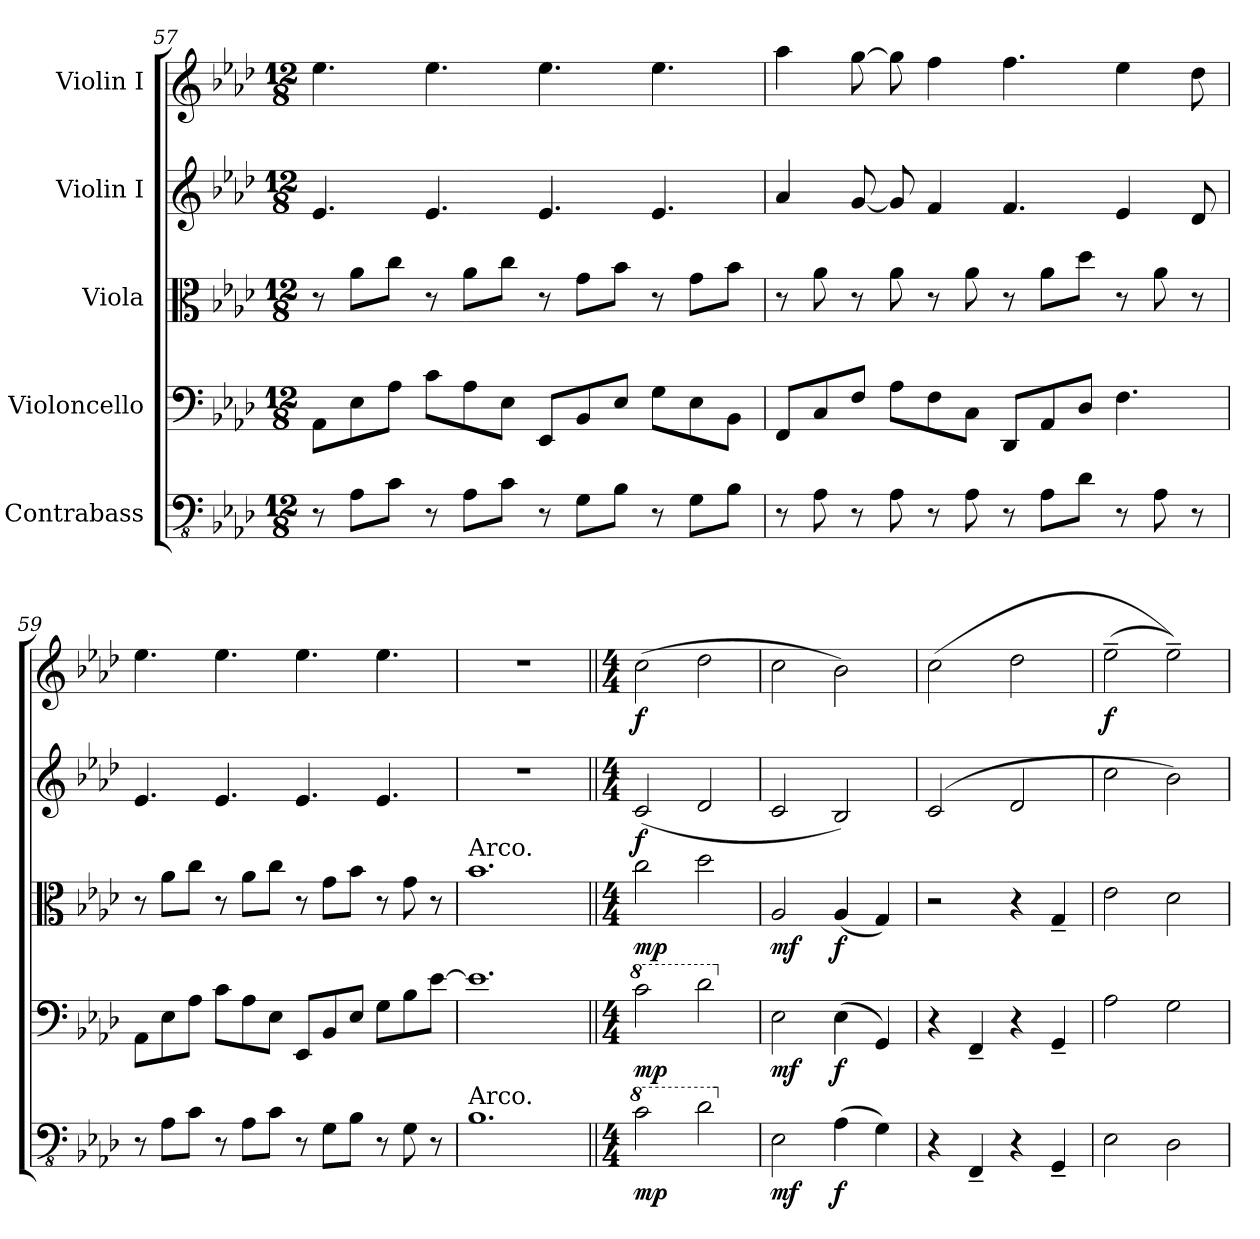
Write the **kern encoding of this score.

**kern	**dynam	**kern	**dynam	**kern	**dynam	**kern	**dynam	**kern	**dynam
*part5	*part5	*part4	*part4	*part3	*part3	*part2	*part2	*part1	*part1
*staff5	*staff5	*staff4	*staff4	*staff3	*staff3	*staff2	*staff2	*staff1	*staff1
*I"Contrabass	*	*I"Violoncello	*	*I"Viola	*	*I"Violin I	*	*I"Violin I	*
*clefFv4	*	*clefF4	*	*clefC3	*	*clefG2	*	*clefG2	*
*k[b-e-a-d-]	*	*k[b-e-a-d-]	*	*k[b-e-a-d-]	*	*k[b-e-a-d-]	*	*k[b-e-a-d-]	*
*M12/8	*	*M12/8	*	*M12/8	*	*M12/8	*	*M12/8	*
=57	=57	=57	=57	=57	=57	=57	=57	=57	=57
8r	.	8AA-\L	.	8r	.	4.e-/	.	4.ee-\	.
8AA-\L	.	8E-\	.	8a-\L	.	.	.	.	.
8C\J	.	8A-\J	.	8cc\J	.	.	.	.	.
8r	.	8c\L	.	8r	.	4.e-/	.	4.ee-\	.
8AA-\L	.	8A-\	.	8a-\L	.	.	.	.	.
8C\J	.	8E-\J	.	8cc\J	.	.	.	.	.
8r	.	8EE-/L	.	8r	.	4.e-/	.	4.ee-\	.
8GG\L	.	8BB-/	.	8g\L	.	.	.	.	.
8BB-\J	.	8E-/J	.	8b-\J	.	.	.	.	.
8r	.	8G\L	.	8r	.	4.e-/	.	4.ee-\	.
8GG\L	.	8E-\	.	8g\L	.	.	.	.	.
8BB-\J	.	8BB-\J	.	8b-\J	.	.	.	.	.
!!LO:LB:g=z
=58	=58	=58	=58	=58	=58	=58	=58	=58	=58
8r	.	8FF/L	.	8r	.	4a-/	.	4aa-\	.
8AA-\	.	8C/	.	8a-\	.	.	.	.	.
8r	.	8F/J	.	8r	.	[8g/	.	[8gg\	.
8AA-\	.	8A-\L	.	8a-\	.	8g/]	.	8gg\]	.
8r	.	8F\	.	8r	.	4f/	.	4ff\	.
8AA-\	.	8C\J	.	8a-\	.	.	.	.	.
8r	.	8DD-/L	.	8r	.	4.f/	.	4.ff\	.
8AA-\L	.	8AA-/	.	8a-\L	.	.	.	.	.
8D-\J	.	8D-/J	.	8dd-\J	.	.	.	.	.
8r	.	4.F\	.	8r	.	4e-/	.	4ee-\	.
8AA-\	.	.	.	8a-\	.	.	.	.	.
8r	.	.	.	8r	.	8d-/	.	8dd-\	.
=59	=59	=59	=59	=59	=59	=59	=59	=59	=59
8r	.	8AA-\L	.	8r	.	4.e-/	.	4.ee-\	.
8AA-\L	.	8E-\	.	8a-\L	.	.	.	.	.
8C\J	.	8A-\J	.	8cc\J	.	.	.	.	.
8r	.	8c\L	.	8r	.	4.e-/	.	4.ee-\	.
8AA-\L	.	8A-\	.	8a-\L	.	.	.	.	.
8C\J	.	8E-\J	.	8cc\J	.	.	.	.	.
8r	.	8EE-/L	.	8r	.	4.e-/	.	4.ee-\	.
8GG\L	.	8BB-/	.	8g\L	.	.	.	.	.
8BB-\J	.	8E-/J	.	8b-\J	.	.	.	.	.
8r	.	8G\L	.	8r	.	4.e-/	.	4.ee-\	.
8GG\	.	8B-\	.	8g\	.	.	.	.	.
8r	.	[8e-\J	.	8r	.	.	.	.	.
=60	=60	=60	=60	=60	=60	=60	=60	=60	=60
!	!	!	!	!LO:TX:a:t=Arco.	!	!	!	!	!
!LO:TX:a:t=Arco.	!	!	!	!	!	!	!	!	!
1.BB-Z	.	1.e-Z]	.	1.b-Z	.	1.r	.	1.r	.
=61||	=61||	=61||	=61||	=61||	=61||	=61||	=61||	=61||	=61||
!!LO:REH:place=s1:a:B:fs=14:t=H
*M4/4	*	*M4/4	*	*M4/4	*	*M4/4	*	*M4/4	*
*8va	*	*	*	*	*	*	*	*	*
*	*	*8va	*	*	*	*	*	*	*
*	*	*	*	*	*	*	*	*MM40	*
!	!LO:DY:b	!	!LO:DY:b	!	!LO:DY:b	!	!LO:DY:b	!	!LO:DY:b
2c\	mp	2cc\	mp	2cc\	mp	(2c/	f	(2cc\	f
2d-\	.	2dd-\	.	2dd-\	.	2d-/	.	2dd-\	.
=62	=62	=62	=62	=62	=62	=62	=62	=62	=62
*X8va	*	*	*	*	*	*	*	*	*
*	*	*X8va	*	*	*	*	*	*	*
!	!LO:DY:b	!	!LO:DY:b	!	!LO:DY:b	!	!	!	!
2EE-\	mf	2E-\	mf	2A-/	mf	2c/	.	2cc\	.
!	!LO:DY:b	!	!LO:DY:b	!	!LO:DY:b	!	!	!	!
(4AA-\	f	(4E-\	f	(4A-/	f	2B-/)	.	2b-\)	.
4GG\)	.	4GG/)	.	4G/)	.	.	.	.	.
=63	=63	=63	=63	=63	=63	=63	=63	=63	=63
4r	.	4r	.	2r	.	(2c/	.	(2cc\	.
4FFF~/	.	4FF~/	.	.	.	.	.	.	.
4r	.	4r	.	4r	.	2d-/	.	2dd-\	.
4GGG~/	.	4GG~/	.	4G~/	.	.	.	.	.
=64	=64	=64	=64	=64	=64	=64	=64	=64	=64
!	!	!	!	!	!	!	!	!	!LO:DY:b
2EE-\	.	2A-\	.	2e-\	.	2cc\	.	(2ee-~\	f
2DD-Z\	.	2GZ\	.	2d-Z\	.	2b-Z\)	.	2ee-~Z\))	.
=	=	=	=	=	=	=	=	=	=
*-	*-	*-	*-	*-	*-	*-	*-	*-	*-
